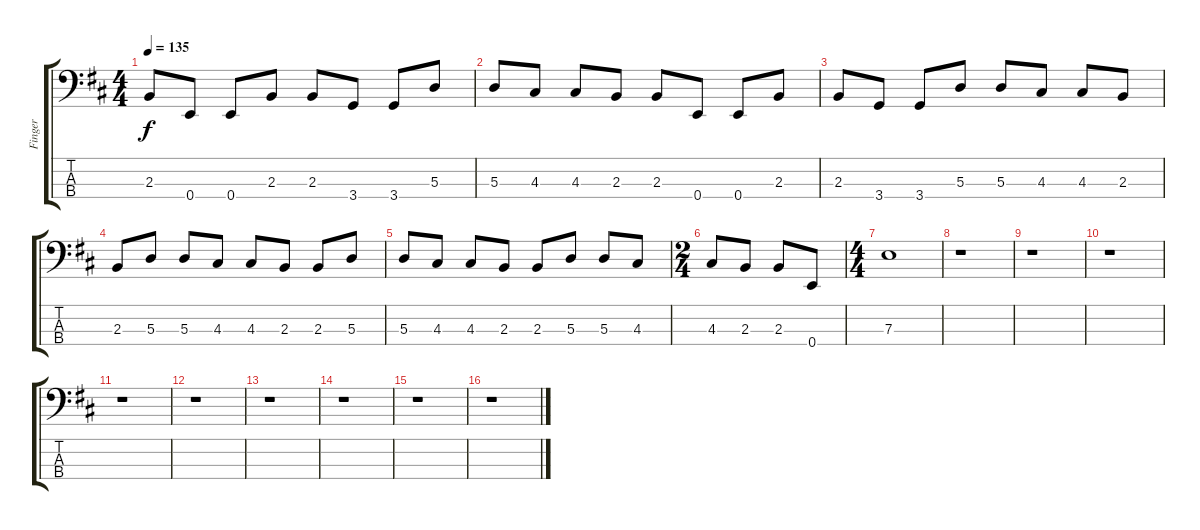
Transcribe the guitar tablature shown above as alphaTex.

\track ("Finger" "Finger") {instrument electricbassfinger}
\staff {score tabs}
\tuning (G2 D2 A1 E1) {hide}
\ts (4 4)
\tempo 135
\clef f4
\ks d
2.3.8{dy f} 0.4.8 0.4.8 2.3.8 2.3.8 3.4.8 3.4.8 5.3.8 |
5.3.8 4.3.8 4.3.8 2.3.8 2.3.8 0.4.8 0.4.8 2.3.8 |
2.3.8 3.4.8 3.4.8 5.3.8 5.3.8 4.3.8 4.3.8 2.3.8 |
2.3.8 5.3.8 5.3.8 4.3.8 4.3.8 2.3.8 2.3.8 5.3.8 |
5.3.8 4.3.8 4.3.8 2.3.8 2.3.8 5.3.8 5.3.8 4.3.8 |
\ts (2 4)
4.3.8 2.3.8 2.3.8 0.4.8 |
\ts (4 4)
7.3.1 |
r.1 |
r.1 |
r.1 |
r.1 |
r.1 |
r.1 |
r.1 |
r.1 |
r.1
